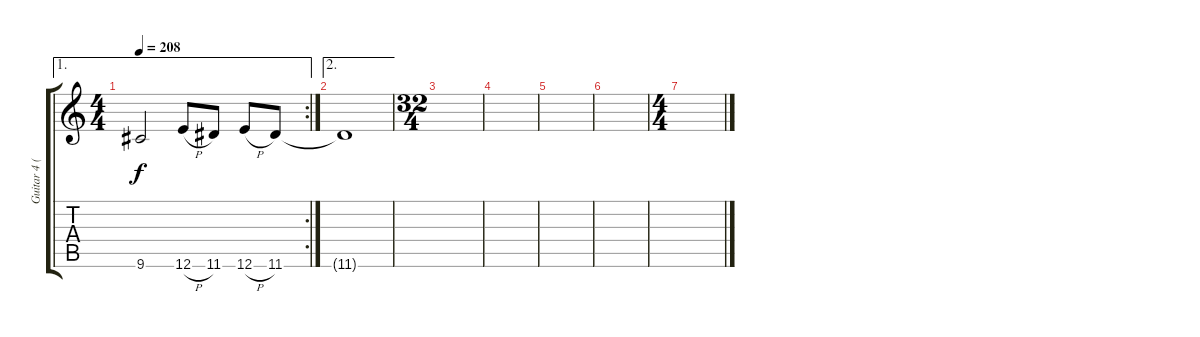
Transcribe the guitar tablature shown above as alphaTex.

\track ("Guitar 4 (Capo IV)" "Guitar 4 (") {instrument distortionguitar}
\staff {score tabs}
\tuning (E4 B3 G3 D3 A2 E2) {hide}
\ae 1
\rc 2
\ts (4 4)
\tempo 208
\clef g2
\ks c
9.6{t}.2{dy f} 12.6{h}.8 11.6.8 12.6{h}.8 11.6.8 |
\ae 2
11.6{t}.1 |
\ts (32 4)
|
|
|
|
\ts (4 4)
